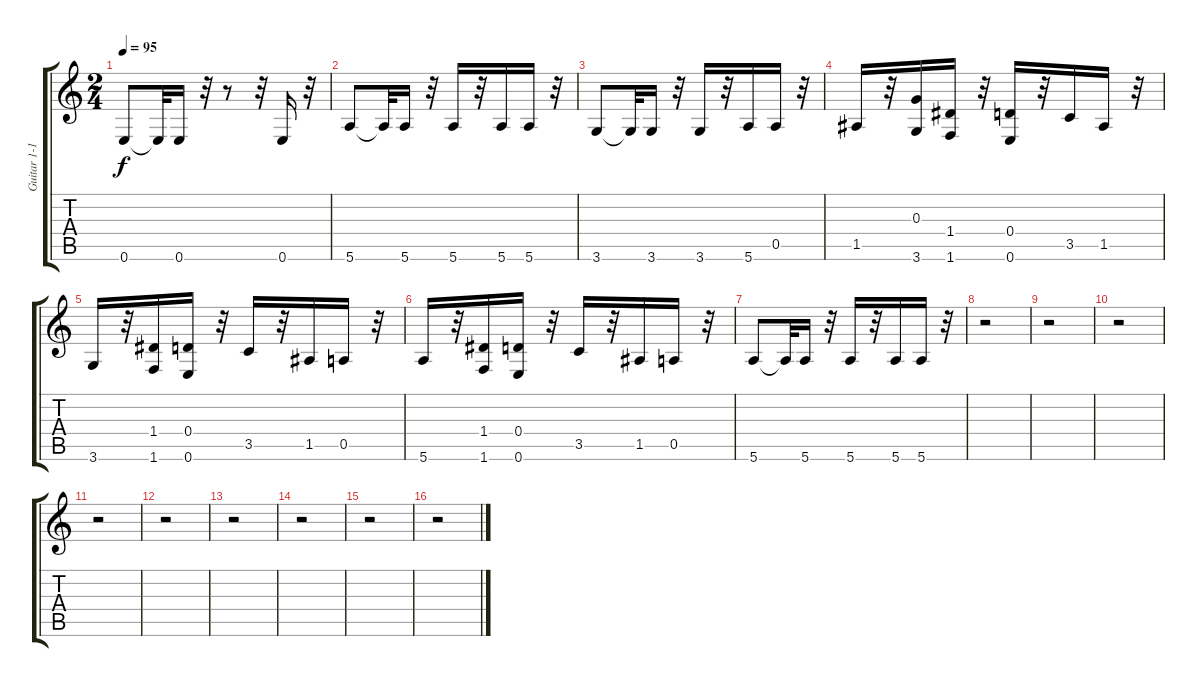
\track ("Guitar 1-1" "Guitar 1-1") {instrument acousticguitarsteel}
\staff {score tabs}
\tuning (E4 B3 G3 D3 A2 E2) {hide}
\ts (2 4)
\tempo 95
\clef g2
\ks c
0.6.8{dy f} 0.6{t}.32 0.6.16 r.32 r.8 r.32 0.6.16 r.32 |
5.6.8 5.6{t}.32 5.6.16 r.32 5.6.16 r.32 5.6.16 5.6.16 r.32 |
3.6.8 3.6{t}.32 3.6.16 r.32 3.6.16 r.32 5.6.16 0.5.16 r.32 |
1.5.16 r.32 (0.3 3.6).16 (1.4 1.6).16 r.32 (0.4 0.6).16 r.32 3.5.16 1.5.16 r.32 |
3.6.16 r.32 (1.4 1.6).16 (0.4 0.6).16 r.32 3.5.16 r.32 1.5.16 0.5.16 r.32 |
5.6.16 r.32 (1.4 1.6).16 (0.4 0.6).16 r.32 3.5.16 r.32 1.5.16 0.5.16 r.32 |
5.6.8 5.6{t}.32 5.6.16 r.32 5.6.16 r.32 5.6.16 5.6.16 r.32 |
r.2 |
r.2 |
r.2 |
r.2 |
r.2 |
r.2 |
r.2 |
r.2 |
r.2
